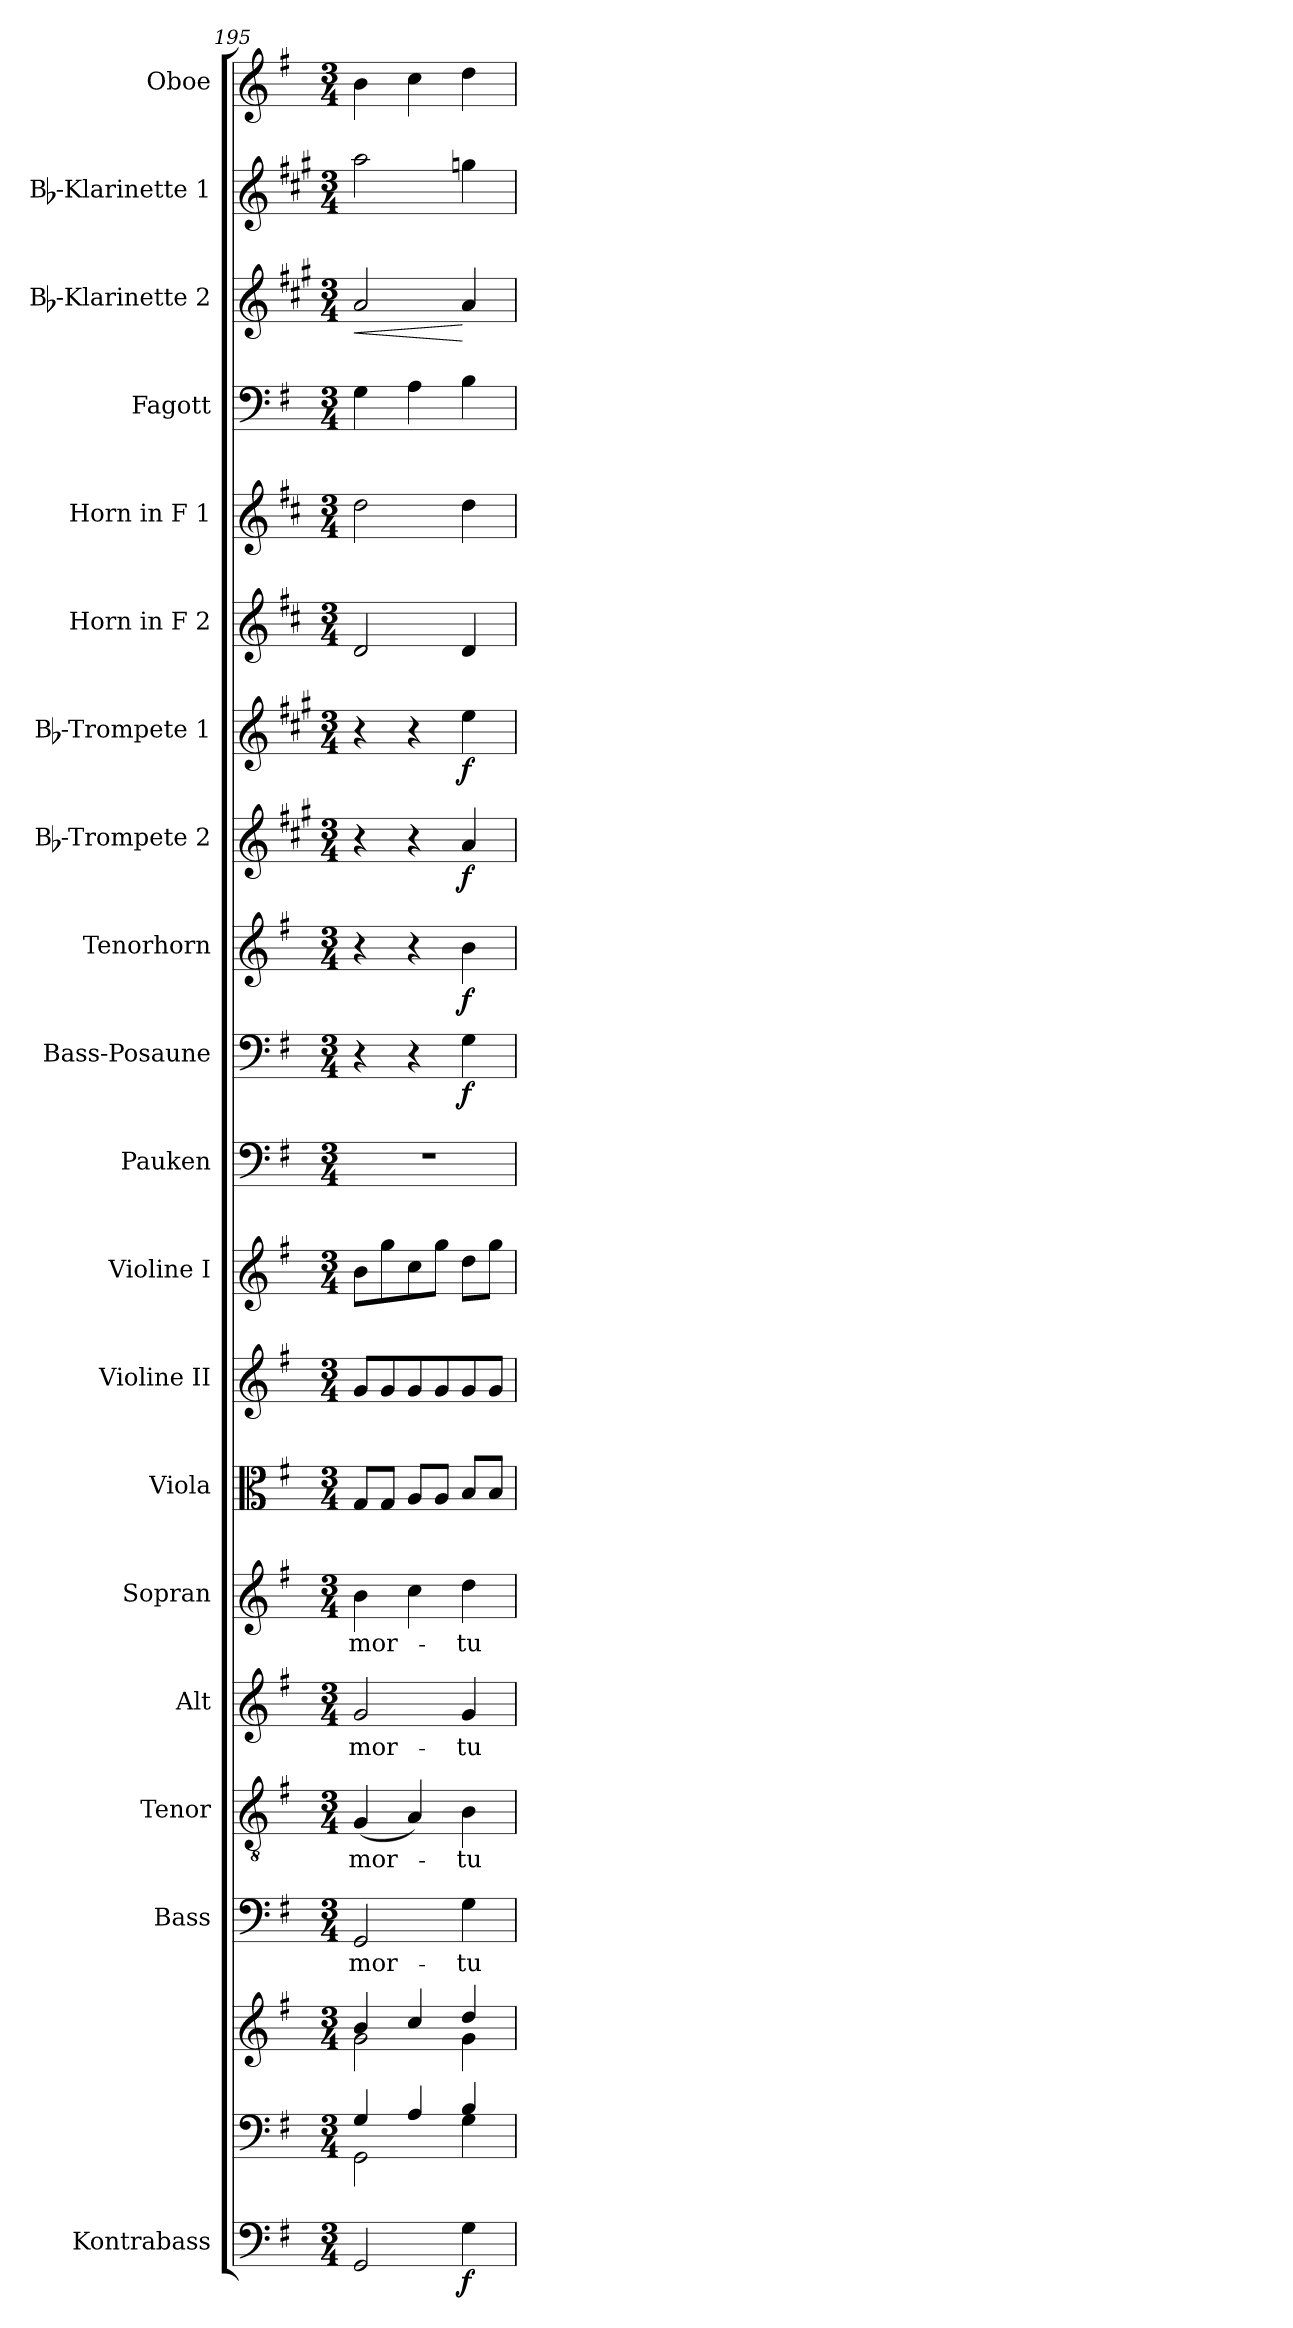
**kern	**dynam	**kern	**kern	**kern	**text	**kern	**text	**kern	**text	**kern	**text	**kern	**kern	**kern	**kern	**kern	**dynam	**kern	**dynam	**kern	**dynam	**kern	**dynam	**kern	**kern	**kern	**kern	**dynam	**kern	**kern
*part20	*part20	*part19	*part19	*part18	*part18	*part17	*part17	*part16	*part16	*part15	*part15	*part14	*part13	*part12	*part11	*part10	*part10	*part9	*part9	*part8	*part8	*part7	*part7	*part6	*part5	*part4	*part3	*part3	*part2	*part1
*staff21	*staff21	*staff20	*staff19	*staff18	*staff18	*staff17	*staff17	*staff16	*staff16	*staff15	*staff15	*staff14	*staff13	*staff12	*staff11	*staff10	*staff10	*staff9	*staff9	*staff8	*staff8	*staff7	*staff7	*staff6	*staff5	*staff4	*staff3	*staff3	*staff2	*staff1
*I"Kontrabass	*	*	*	*I"Bass	*	*I"Tenor	*	*I"Alt	*	*I"Sopran	*	*I"Viola	*I"Violine II	*I"Violine I	*I"Pauken	*I"Bass-Posaune	*	*I"Tenorhorn	*	*I"Bb-Trompete 2	*	*I"Bb-Trompete 1	*	*I"Horn in F 2	*I"Horn in F 1	*I"Fagott	*I"Bb-Klarinette 2	*	*I"Bb-Klarinette 1	*I"Oboe
*I'Kb.	*	*	*	*I'B.	*	*I'T.	*	*I'A.	*	*I'S.	*	*I'Vla.	*I'Vl. II	*I'Vl. I	*I'Pk.	*I'B. Pos.	*	*I'T. Hrn.	*	*I'Bb Trp. 2	*	*I'Bb Trp. 1	*	*	*	*I'Fg.	*I'Bb Kl. 2	*	*I'Bb Kl. 1	*I'Ob.
*clefF4	*	*clefF4	*clefG2	*clefF4	*	*clefGv2	*	*clefG2	*	*clefG2	*	*clefC3	*clefG2	*clefG2	*clefF4	*clefF4	*	*clefG2	*	*clefG2	*	*clefG2	*	*clefG2	*clefG2	*clefF4	*clefG2	*	*clefG2	*clefG2
*ITrd7c12	*	*	*	*	*	*	*	*	*	*	*	*	*	*	*	*	*	*ITrd8c14	*	*ITrd1c2	*	*ITrd1c2	*	*ITrd4c7	*ITrd4c7	*	*ITrd1c2	*	*ITrd1c2	*
*k[f#]	*	*k[f#]	*k[f#]	*k[f#]	*	*k[f#]	*	*k[f#]	*	*k[f#]	*	*k[f#]	*k[f#]	*k[f#]	*k[f#]	*k[f#]	*	*k[f#]	*	*k[f#]	*	*k[f#]	*	*k[f#]	*k[f#]	*k[f#]	*k[f#]	*	*k[f#]	*k[f#]
*G:	*	*G:	*G:	*G:	*	*G:	*	*G:	*	*G:	*	*G:	*G:	*G:	*G:	*G:	*	*G:	*	*G:	*	*G:	*	*G:	*G:	*G:	*G:	*	*G:	*G:
*M3/4	*	*M3/4	*M3/4	*M3/4	*	*M3/4	*	*M3/4	*	*M3/4	*	*M3/4	*M3/4	*M3/4	*M3/4	*M3/4	*	*M3/4	*	*M3/4	*	*M3/4	*	*M3/4	*M3/4	*M3/4	*M3/4	*	*M3/4	*M3/4
=195	=195	=195	=195	=195	=195	=195	=195	=195	=195	=195	=195	=195	=195	=195	=195	=195	=195	=195	=195	=195	=195	=195	=195	=195	=195	=195	=195	=195	=195	=195
*	*	*^	*^	*	*	*	*	*	*	*	*	*	*	*	*	*	*	*	*	*	*	*	*	*	*	*	*	*	*	*
!	!	!	!	!	!	!	!LO:LY:b	!	!LO:LY:b	!	!LO:LY:b	!	!LO:LY:b	!	!	!	!	!	!	!	!	!	!	!	!	!	!	!	!	!LO:HP:b	!	!
2GGG/	.	4G/	2GG\	4b/	2g\	2GG/	mor-	(<4G/	mor-	2g/	mor-	4b\	mor-	8G/L	8g/L	8b\L	2.r	4r	.	4r	.	4r	.	4r	.	2G/	2g\	4G\	2g/	<	2gg\	4b\
.	.	.	.	.	.	.	.	.	.	.	.	.	.	8G/J	8g/	8gg\	.	.	.	.	.	.	.	.	.	.	.	.	.	.	.	.
.	.	4A/	.	4cc/	.	.	.	4A/)	.	.	.	4cc\	.	8A/L	8g/	8cc\	.	4r	.	4r	.	4r	.	4r	.	.	.	4A\	.	.	.	4cc\
.	.	.	.	.	.	.	.	.	.	.	.	.	.	8A/J	8g/	8gg\J	.	.	.	.	.	.	.	.	.	.	.	.	.	.	.	.
!	!LO:DY:b	!	!	!	!	!	!LO:LY:b	!	!LO:LY:b	!	!LO:LY:b	!	!LO:LY:b	!	!	!	!	!	!LO:DY:b	!	!LO:DY:b	!	!LO:DY:b	!	!LO:DY:b	!	!	!	!	!	!	!
4GG\	f	4B/	4G\	4dd/	4g\	4G\	-tu-	4B\	-tu-	4g/	-tu-	4dd\	-tu-	8B/L	8g/	8dd\L	.	4G\	f	4B\	f	4g/	f	4dd\	f	4G/	4g\	4B\	4g/	[	4ffn\	4dd\
.	.	.	.	.	.	.	.	.	.	.	.	.	.	8B/J	8g/J	8gg\J	.	.	.	.	.	.	.	.	.	.	.	.	.	.	.	.
*	*	*v	*v	*	*	*	*	*	*	*	*	*	*	*	*	*	*	*	*	*	*	*	*	*	*	*	*	*	*	*	*	*
*	*	*	*v	*v	*	*	*	*	*	*	*	*	*	*	*	*	*	*	*	*	*	*	*	*	*	*	*	*	*	*	*
=	=	=	=	=	=	=	=	=	=	=	=	=	=	=	=	=	=	=	=	=	=	=	=	=	=	=	=	=	=	=
*-	*-	*-	*-	*-	*-	*-	*-	*-	*-	*-	*-	*-	*-	*-	*-	*-	*-	*-	*-	*-	*-	*-	*-	*-	*-	*-	*-	*-	*-	*-
